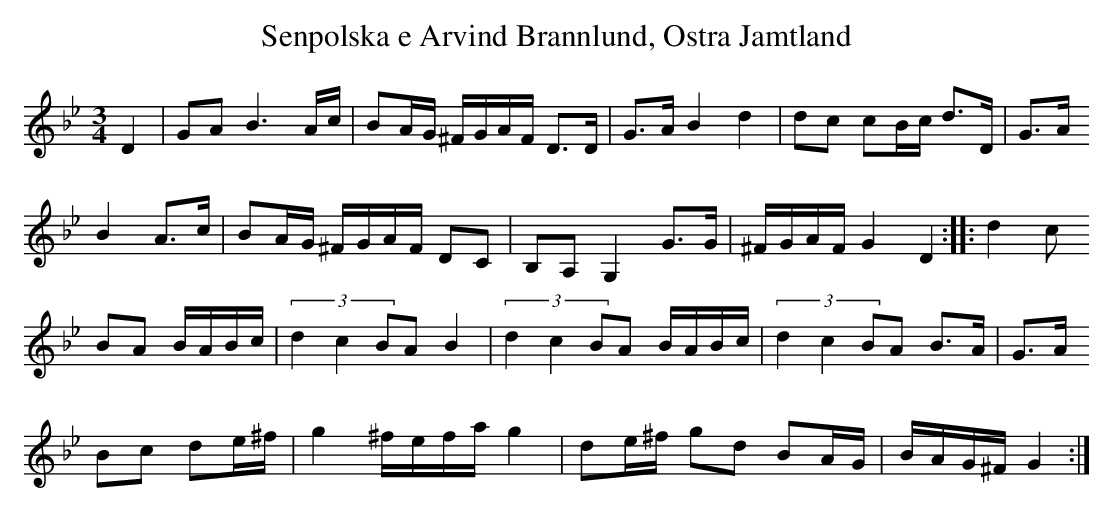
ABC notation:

X:1
T:Senpolska e Arvind Brannlund, Ostra Jamtland
L:1/8
M:3/4
K:Gm
D2|GA B3 A/2c/2|BA/2G/2 ^F/2G/2A/2F/2 D>D|G>A B2 d2 |dc cB/2c/2 d>D|G>A
B2 A>c|BA/2G/2 ^F/2G/2A/2F/2 DC|B,A, G,2 G>G|^F/2G/2A/2F/2 G2 D2:|:(3d2c
2 BA B/2A/2B/2c/2|(3d2c2 BA B2|(3d2c2 BA B/2A/2B/2c/2|(3d2c2 BA B>A|G>A
Bc de/2^f/2|g2 ^f/2e/2f/2a/2 g2|de/2^f/2 gd BA/2G/2 |B/2A/2G/2^F/2 G2:|
